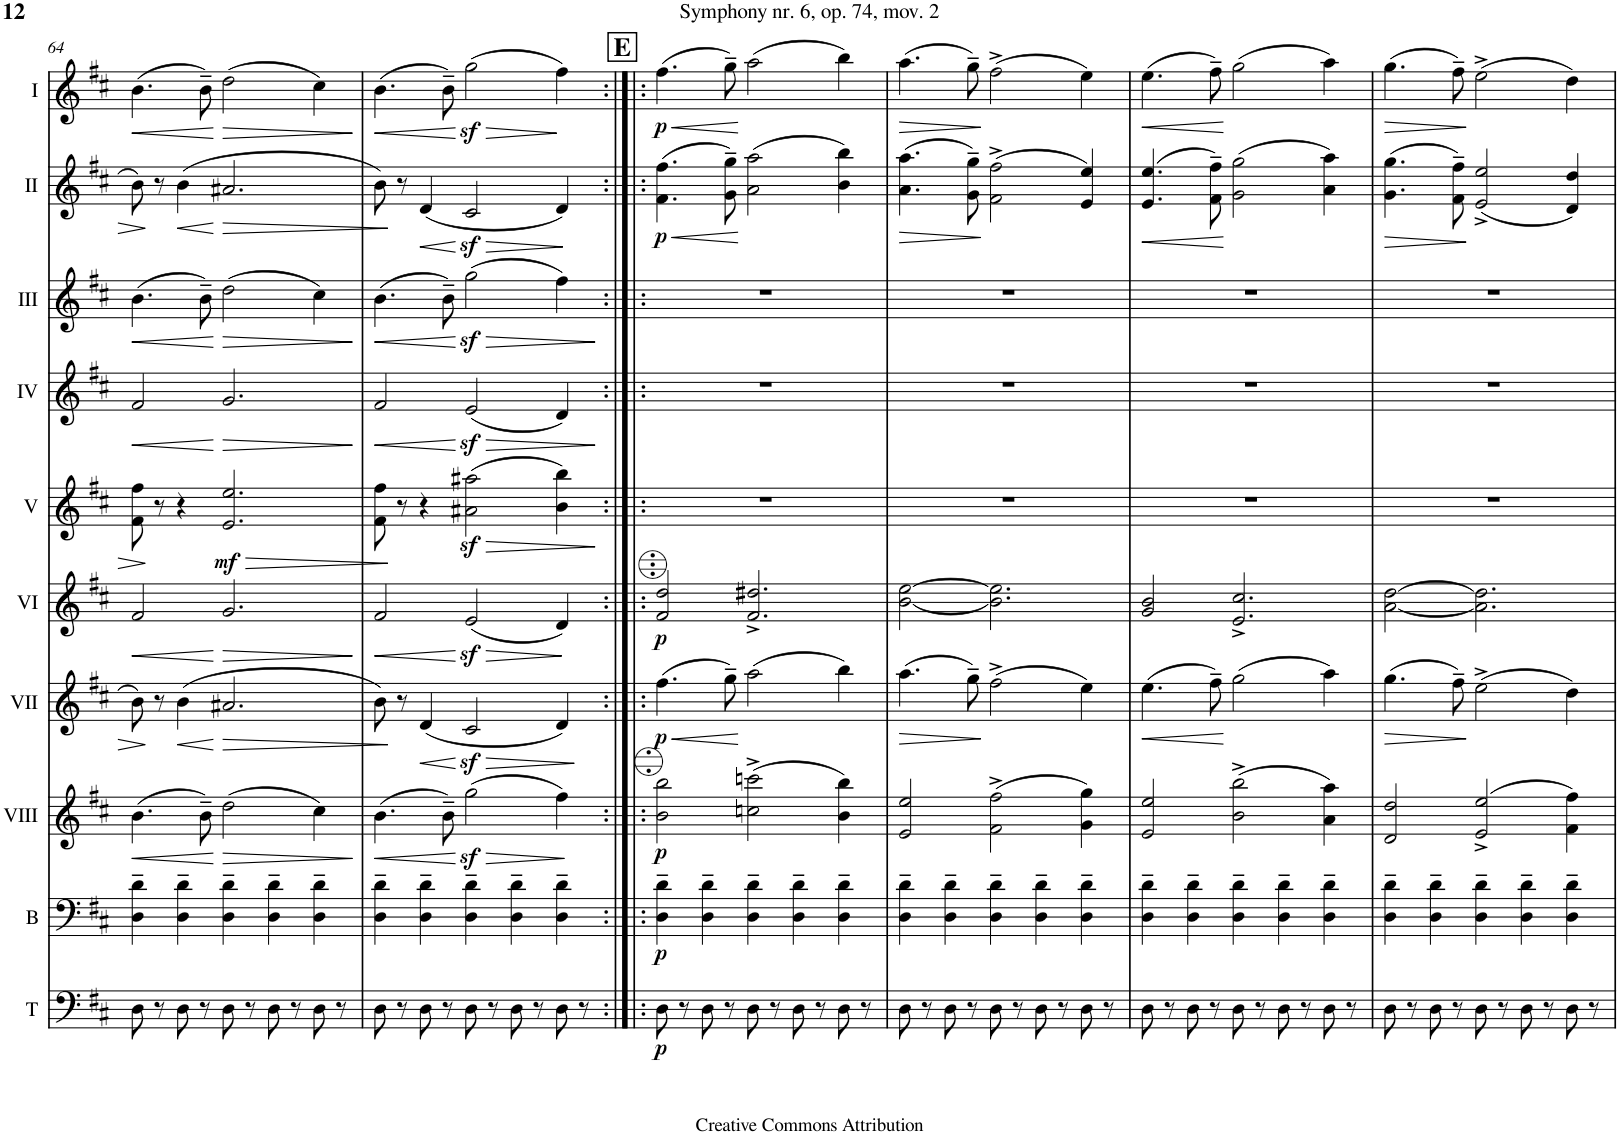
**kern	**dynam	**kern	**dynam	**kern	**dynam	**kern	**dynam	**kern	**dynam	**kern	**dynam	**kern	**dynam	**kern	**dynam	**kern	**dynam	**kern	**dynam
*part10	*part10	*part9	*part9	*part8	*part8	*part7	*part7	*part6	*part6	*part5	*part5	*part4	*part4	*part3	*part3	*part2	*part2	*part1	*part1
*staff10	*staff10	*staff9	*staff9	*staff8	*staff8	*staff7	*staff7	*staff6	*staff6	*staff5	*staff5	*staff4	*staff4	*staff3	*staff3	*staff2	*staff2	*staff1	*staff1
*I"Timp.	*	*I"Bass	*	*I"Acc. 8	*	*I"Acc. 7	*	*I"Acc. 6	*	*I"Acc. 5	*	*I"Acc. 4	*	*I"Acc. 3	*	*I"Acc. 2	*	*I"Acc. 1	*
*I'T	*	*I'B	*	*	*	*	*	*	*	*	*	*	*	*	*	*	*	*	*
!!LO:PB:g=z
*clefF4	*	*clefF4	*	*clefG2	*	*clefG2	*	*clefG2	*	*clefG2	*	*clefG2	*	*clefG2	*	*clefG2	*	*clefG2	*
*	*	*Trd7c12	*	*Trd7c12	*	*Trd7c12	*	*Trd7c12	*	*Trd7c12	*	*	*	*Trd7c12	*	*	*	*	*
*k[f#c#]	*	*k[f#c#]	*	*k[f#c#]	*	*k[f#c#]	*	*k[f#c#]	*	*k[f#c#]	*	*k[f#c#]	*	*k[f#c#]	*	*k[f#c#]	*	*k[f#c#]	*
*M5/4	*	*M5/4	*	*M5/4	*	*M5/4	*	*M5/4	*	*M5/4	*	*M5/4	*	*M5/4	*	*M5/4	*	*M5/4	*
=64	=64	=64	=64	=64	=64	=64	=64	=64	=64	=64	=64	=64	=64	=64	=64	=64	=64	=64	=64
!	!	!	!	!	!LO:HP:b	!	!	!	!LO:HP:b	!	!	!	!LO:HP:b	!	!LO:HP:b	!	!	!	!LO:HP:b
8D\	.	4D\~ 4d\~	.	(4.b\	<	8b\	.	2ff#/	<	8f#\ 8ff#\	.	2f#/	<	(4.bb\	<	8b\	.	(4.b\	<
8r	.	.	.	.	.	8r	.	.	.	8r	.	.	.	.	.	8r	.	.	.
!	!	!	!	!	!	!	!LO:HP:b	!	!	!	!	!	!	!	!	!	!LO:HP:b	!	!
8D\	.	4D\~ 4d\~	.	.	.	(4b\	<	.	.	4r	.	.	.	.	.	(4b\	<	.	.
8r	.	.	.	8b~\)	.	.	.	.	.	.	.	.	.	8bb~\)	.	.	.	8b~\)	.
!	!	!	!	!	!LO:HP:n=1:b	!	!LO:HP:n=1:b	!	!LO:HP:n=1:b	!	!LO:HP:b	!	!LO:HP:n=1:b	!	!LO:HP:n=1:b	!	!LO:HP:n=1:b	!	!LO:HP:n=1:b
!	!	!	!	!	!	!	!	!	!	!	!LO:DY:n=1:b	!	!	!	!	!	!	!	!
8D\	.	4D\~ 4d\~	.	(2dd\	[ >	2.a#X/	[ >	2.gg/	[ >	2.e/ 2.ee/	> mf	2.g/	[ >	(2ddd\	[ >	2.a#X/	[ >	(2dd\	[ >
8r	.	.	.	.	.	.	.	.	.	.	.	.	.	.	.	.	.	.	.
8D\	.	4D\~ 4d\~	.	.	.	.	.	.	.	.	.	.	.	.	.	.	.	.	.
8r	.	.	.	.	.	.	.	.	.	.	.	.	.	.	.	.	.	.	.
8D\	.	4D\~ 4d\~	.	4cc#\)	.	.	.	.	.	.	.	.	.	4ccc#\)	.	.	.	4cc#\)	.
8r	.	.	.	.	.	.	.	.	.	.	.	.	.	.	.	.	.	.	.
.	.	.	.	.	]	.	.	.	]	.	.	.	]	.	]	.	.	.	]
=65	=65	=65	=65	=65	=65	=65	=65	=65	=65	=65	=65	=65	=65	=65	=65	=65	=65	=65	=65
!	!	!	!	!	!LO:HP:b	!	!	!	!LO:HP:b	!	!	!	!LO:HP:b	!	!LO:HP:b	!	!	!	!LO:HP:b
8D\	.	4D\~ 4d\~	.	(4.b\	<	8b\)	.	2ff#/	<	8f#\ 8ff#\	.	2f#/	<	(4.bb\	<	8b\)	.	(4.b\	<
8r	.	.	.	.	.	8r	]	.	.	8r	]	.	.	.	.	8r	]	.	.
!	!	!	!	!	!	!	!LO:HP:b	!	!	!	!	!	!	!	!	!	!LO:HP:b	!	!
8D\	.	4D\~ 4d\~	.	.	.	(4d/	<	.	.	4r	.	.	.	.	.	(4d/	<	.	.
8r	.	.	.	8b~\)	.	.	.	.	.	.	.	.	.	8bb~\)	.	.	.	8b~\)	.
!	!	!	!	!	!LO:HP:n=1:b	!	!LO:HP:n=1:b	!	!LO:HP:n=1:b	!	!LO:HP:b	!	!LO:HP:n=1:b	!	!LO:HP:n=1:b	!	!LO:HP:n=1:b	!	!LO:HP:n=1:b
8D\	.	4D\~ 4d\~	.	(2ggz<\	[ >	2c#z</	[ >	(2eez</	[ >	(2a#X\z< 2aa#X\z<	>	(2ez</	[ >	(2gggz<\	[ >	2c#z</	[ >	(2ggz<\	[ >
8r	.	.	.	.	.	.	.	.	.	.	.	.	.	.	.	.	.	.	.
8D\	.	4D\~ 4d\~	.	.	.	.	.	.	.	.	.	.	.	.	.	.	.	.	.
8r	.	.	.	.	.	.	.	.	.	.	.	.	.	.	.	.	.	.	.
8D\	.	4D\~ 4d\~	.	4ff#\)	.	4d/)	.	4dd/)	]	4b\ 4bb\)	.	4d/)	.	4fff#\)	.	4d/)	.	4ff#\)	.
8r	.	.	.	.	.	.	.	.	.	.	.	.	.	.	.	.	.	.	.
.	.	.	.	.	]	.	]	.	.	.	]	.	]	.	]	.	]	.	]
!!LO:REH:place=s1:a:B:cj:fs=14:t=E
=66:|!|:	=66:|!|:	=66:|!|:	=66:|!|:	=66:|!|:	=66:|!|:	=66:|!|:	=66:|!|:	=66:|!|:	=66:|!|:	=66:|!|:	=66:|!|:	=66:|!|:	=66:|!|:	=66:|!|:	=66:|!|:	=66:|!|:	=66:|!|:	=66:|!|:	=66:|!|:
!	!LO:DY:b	!	!LO:DY:b	!	!LO:DY:b	!	!LO:HP:b	!	!	!	!	!	!	!	!	!	!LO:HP:b	!	!LO:HP:b
!	!	!	!	!	!	!	!LO:DY:n=1:b	!	!LO:DY:b	!	!	!	!	!	!	!	!LO:DY:n=1:b	!	!LO:DY:n=1:b
8D\	p	4D\~ 4d\~	p	2b\ 2bb\	p	(4.ff#\	< p	2f#/ 2dd/	p	4%5r	.	4%5r	.	4%5r	.	(4.f#\ 4.ff#\	< p	(4.ff#\	< p
8r	.	.	.	.	.	.	.	.	.	.	.	.	.	.	.	.	.	.	.
8D\	.	4D\~ 4d\~	.	.	.	.	.	.	.	.	.	.	.	.	.	.	.	.	.
8r	.	.	.	.	.	8gg~\)	.	.	.	.	.	.	.	.	.	8g\~ 8gg\~)	.	8gg~\)	.
8D\	.	4D\~ 4d\~	.	(2ccn\^ 2cccn\^	.	(2aa\	[	2.f#/^ 2.dd#X/^	.	.	.	.	.	.	.	(2a\ 2aa\	[	(2aa\	[
8r	.	.	.	.	.	.	.	.	.	.	.	.	.	.	.	.	.	.	.
8D\	.	4D\~ 4d\~	.	.	.	.	.	.	.	.	.	.	.	.	.	.	.	.	.
8r	.	.	.	.	.	.	.	.	.	.	.	.	.	.	.	.	.	.	.
8D\	.	4D\~ 4d\~	.	4b\ 4bb\)	.	4bb\)	.	.	.	.	.	.	.	.	.	4b\ 4bb\)	.	4bb\)	.
8r	.	.	.	.	.	.	.	.	.	.	.	.	.	.	.	.	.	.	.
=67	=67	=67	=67	=67	=67	=67	=67	=67	=67	=67	=67	=67	=67	=67	=67	=67	=67	=67	=67
!	!	!	!	!	!	!	!LO:HP:b	!	!	!	!	!	!	!	!	!	!LO:HP:b	!	!LO:HP:b
8D\	.	4D\~ 4d\~	.	2e/ 2ee/	.	(4.aa\	>	[2b\ [2ee\	.	4%5r	.	4%5r	.	4%5r	.	(4.a\ 4.aa\	>	(4.aa\	>
8r	.	.	.	.	.	.	.	.	.	.	.	.	.	.	.	.	.	.	.
8D\	.	4D\~ 4d\~	.	.	.	.	.	.	.	.	.	.	.	.	.	.	.	.	.
8r	.	.	.	.	.	8gg~\)	.	.	.	.	.	.	.	.	.	8g\~ 8gg\~)	.	8gg~\)	.
8D\	.	4D\~ 4d\~	.	(2f#\^ 2ff#\^	.	(2ff#^\	]	2.b\] 2.ee\]	.	.	.	.	.	.	.	(2f#\^ 2ff#\^	]	(2ff#^\	]
8r	.	.	.	.	.	.	.	.	.	.	.	.	.	.	.	.	.	.	.
8D\	.	4D\~ 4d\~	.	.	.	.	.	.	.	.	.	.	.	.	.	.	.	.	.
8r	.	.	.	.	.	.	.	.	.	.	.	.	.	.	.	.	.	.	.
8D\	.	4D\~ 4d\~	.	4g\ 4gg\)	.	4ee\)	.	.	.	.	.	.	.	.	.	4e/ 4ee/)	.	4ee\)	.
8r	.	.	.	.	.	.	.	.	.	.	.	.	.	.	.	.	.	.	.
=68	=68	=68	=68	=68	=68	=68	=68	=68	=68	=68	=68	=68	=68	=68	=68	=68	=68	=68	=68
!	!	!	!	!	!	!	!LO:HP:b	!	!	!	!	!	!	!	!	!	!LO:HP:b	!	!LO:HP:b
8D\	.	4D\~ 4d\~	.	2e/ 2ee/	.	(4.ee\	<	2g/ 2b/	.	4%5r	.	4%5r	.	4%5r	.	(4.e/ 4.ee/	<	(4.ee\	<
8r	.	.	.	.	.	.	.	.	.	.	.	.	.	.	.	.	.	.	.
8D\	.	4D\~ 4d\~	.	.	.	.	.	.	.	.	.	.	.	.	.	.	.	.	.
8r	.	.	.	.	.	8ff#~\)	.	.	.	.	.	.	.	.	.	8f#\~ 8ff#\~)	.	8ff#~\)	.
8D\	.	4D\~ 4d\~	.	(2b\^ 2bb\^	.	(2gg\	[	2.e/^ 2.cc#/^	.	.	.	.	.	.	.	(2g\ 2gg\	[	(2gg\	[
8r	.	.	.	.	.	.	.	.	.	.	.	.	.	.	.	.	.	.	.
8D\	.	4D\~ 4d\~	.	.	.	.	.	.	.	.	.	.	.	.	.	.	.	.	.
8r	.	.	.	.	.	.	.	.	.	.	.	.	.	.	.	.	.	.	.
8D\	.	4D\~ 4d\~	.	4a\ 4aa\)	.	4aa\)	.	.	.	.	.	.	.	.	.	4a\ 4aa\)	.	4aa\)	.
8r	.	.	.	.	.	.	.	.	.	.	.	.	.	.	.	.	.	.	.
=69	=69	=69	=69	=69	=69	=69	=69	=69	=69	=69	=69	=69	=69	=69	=69	=69	=69	=69	=69
!	!	!	!	!	!	!	!LO:HP:b	!	!	!	!	!	!	!	!	!	!LO:HP:b	!	!LO:HP:b
8D\	.	4D\~ 4d\~	.	2d/ 2dd/	.	(4.gg\	>	[2a\ [2dd\	.	4%5r	.	4%5r	.	4%5r	.	(4.g\ 4.gg\	>	(4.gg\	>
8r	.	.	.	.	.	.	.	.	.	.	.	.	.	.	.	.	.	.	.
8D\	.	4D\~ 4d\~	.	.	.	.	.	.	.	.	.	.	.	.	.	.	.	.	.
8r	.	.	.	.	.	8ff#~\)	.	.	.	.	.	.	.	.	.	8f#\~ 8ff#\~)	.	8ff#~\)	.
8D\	.	4D\~ 4d\~	.	(2e/^ 2ee/^	.	(2ee^\	]	2.a\] 2.dd\]	.	.	.	.	.	.	.	(2e/^ 2ee/^	]	(2ee^\	]
8r	.	.	.	.	.	.	.	.	.	.	.	.	.	.	.	.	.	.	.
8D\	.	4D\~ 4d\~	.	.	.	.	.	.	.	.	.	.	.	.	.	.	.	.	.
8r	.	.	.	.	.	.	.	.	.	.	.	.	.	.	.	.	.	.	.
8D\	.	4D\~ 4d\~	.	4f#\ 4ff#\)	.	4dd\)	.	.	.	.	.	.	.	.	.	4d/ 4dd/)	.	4dd\)	.
8r	.	.	.	.	.	.	.	.	.	.	.	.	.	.	.	.	.	.	.
=	=	=	=	=	=	=	=	=	=	=	=	=	=	=	=	=	=	=	=
*-	*-	*-	*-	*-	*-	*-	*-	*-	*-	*-	*-	*-	*-	*-	*-	*-	*-	*-	*-
